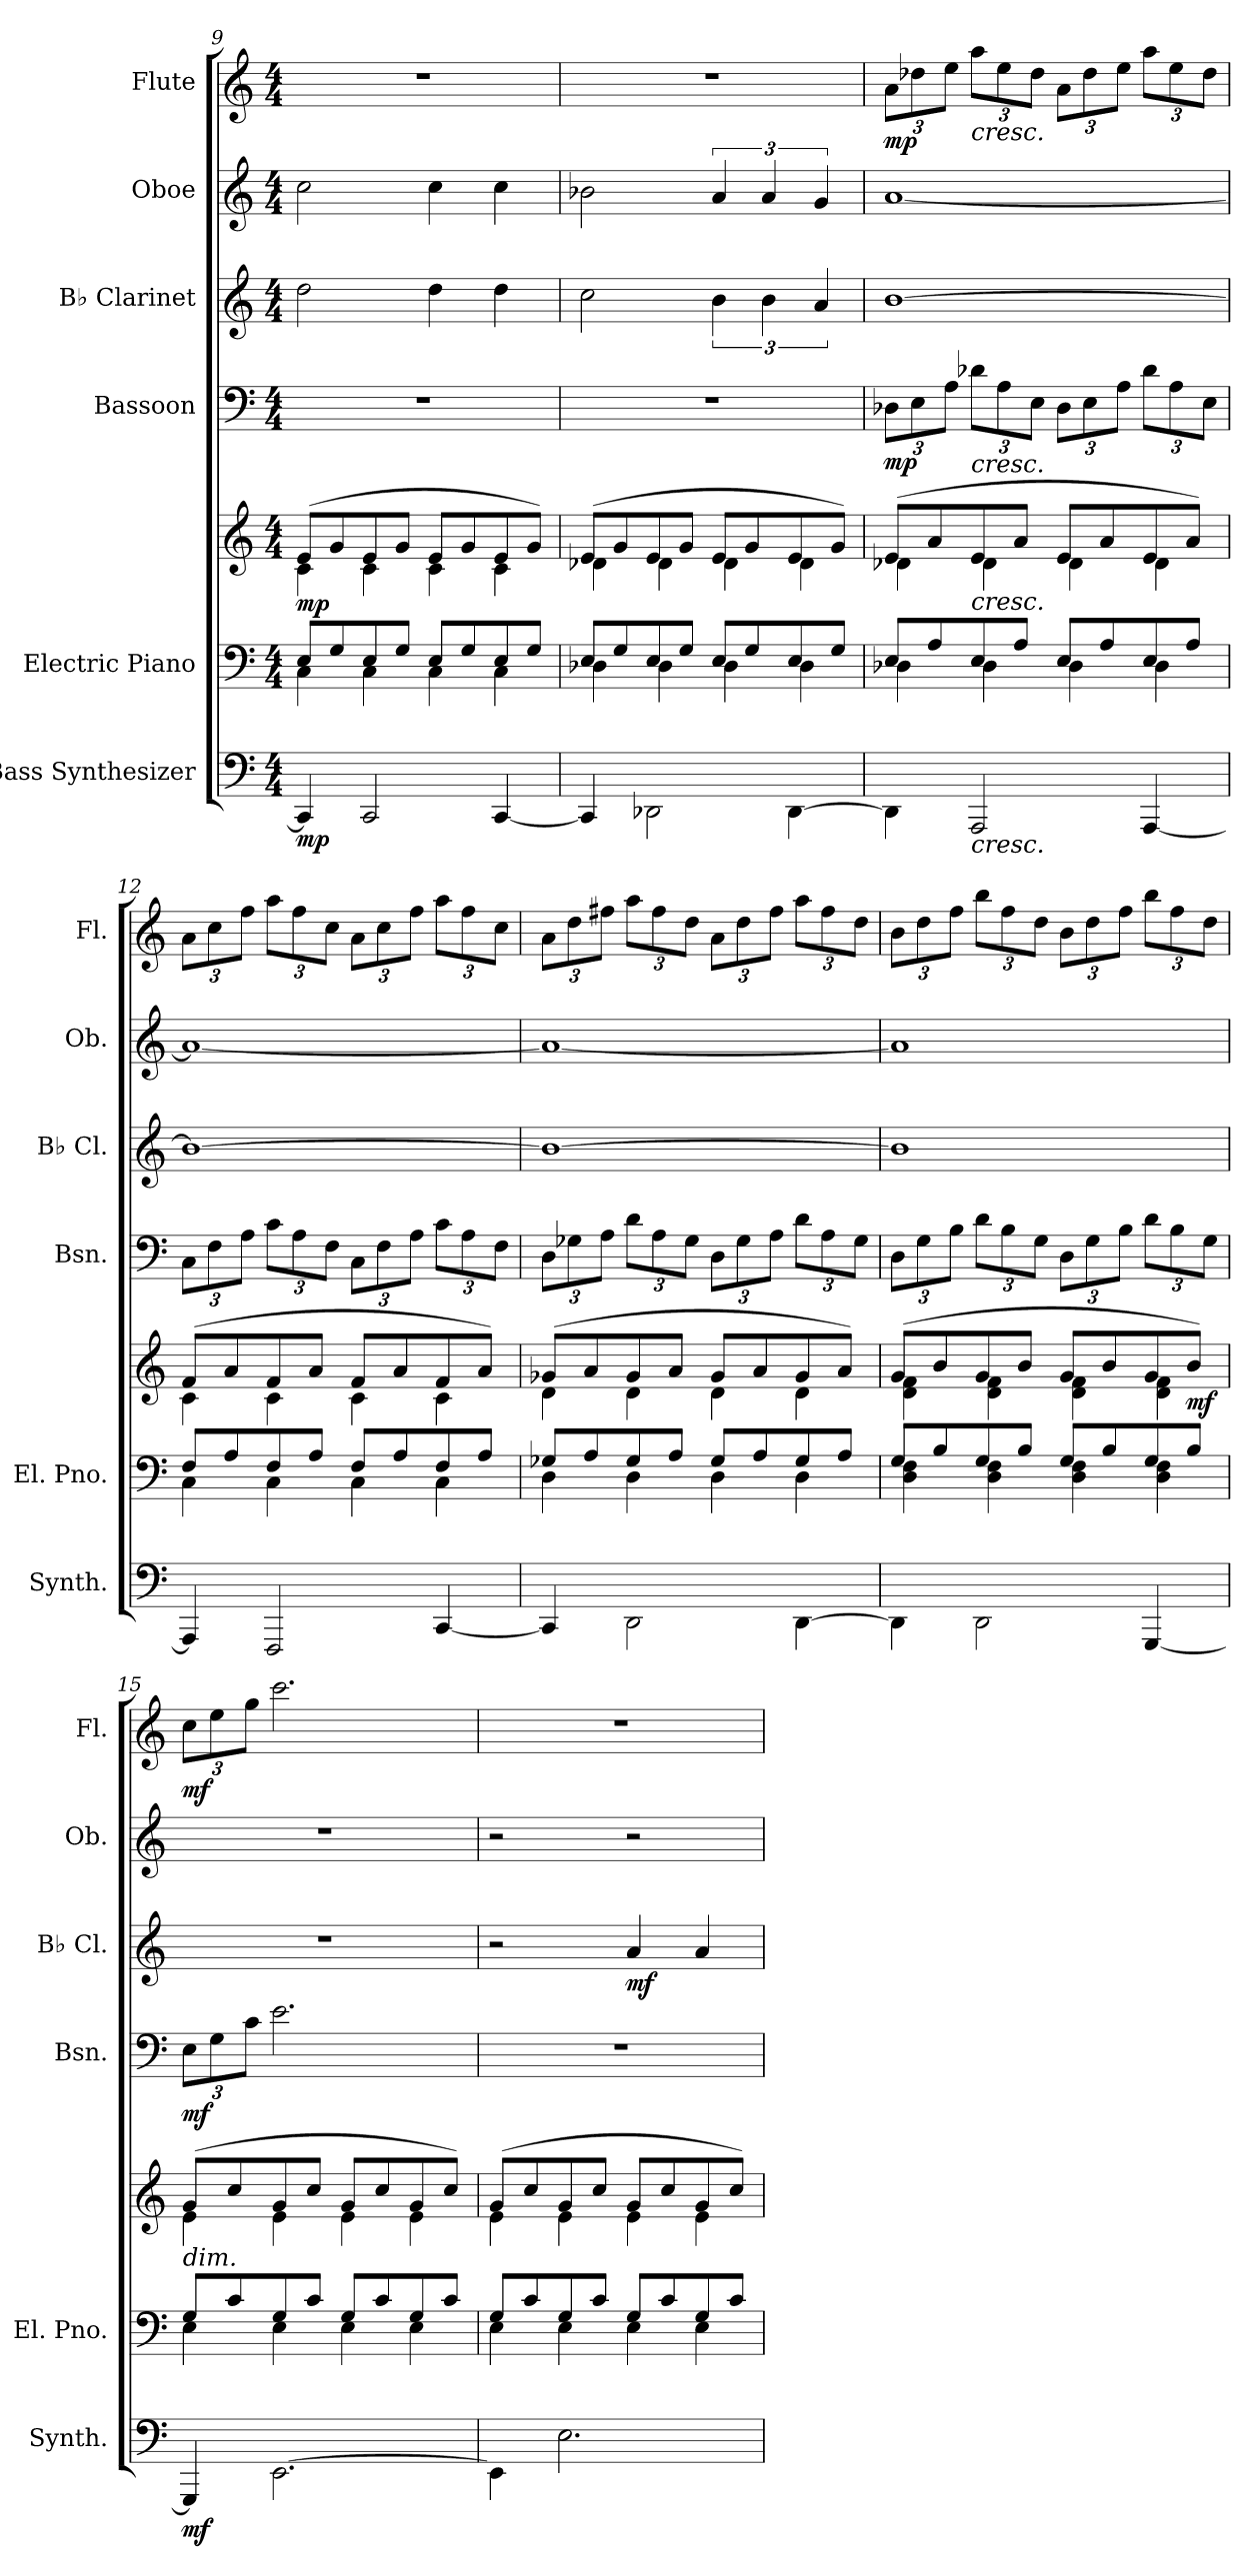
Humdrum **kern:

**kern	**dynam	**kern	**kern	**dynam	**kern	**dynam	**kern	**dynam	**kern	**kern	**dynam
*part6	*part6	*part5	*part5	*part5	*part4	*part4	*part3	*part3	*part2	*part1	*part1
*staff7	*staff7	*staff6	*staff5	*staff5/6	*staff4	*staff4	*staff3	*staff3	*staff2	*staff1	*staff1
*I"Bass Synthesizer	*	*I"Electric Piano	*	*	*I"Bassoon	*	*I"B♭ Clarinet	*	*I"Oboe	*I"Flute	*
*I'Synth.	*	*I'El. Pno.	*	*	*I'Bsn.	*	*I'B♭ Cl.	*	*I'Ob.	*I'Fl.	*
*clefF4	*	*clefF4	*clefG2	*	*clefF4	*	*clefG2	*	*clefG2	*clefG2	*
*	*	*	*	*	*	*	*ITrd1c2	*	*	*	*
*k[]	*	*k[]	*k[]	*	*k[]	*	*k[b-e-]	*	*k[]	*k[]	*
*M4/4	*	*M4/4	*M4/4	*	*M4/4	*	*M4/4	*	*M4/4	*M4/4	*
=9	=9	=9	=9	=9	=9	=9	=9	=9	=9	=9	=9
*	*	*^	*^	*	*	*	*	*	*	*	*
!	!LO:DY:b	!	!	!	!	!LO:DY:b	!	!	!	!	!	!	!
4CC/]	mp	8E/L	4C\	(>8e/L	4c\	mp	1r	.	2cc\	.	2cc\	1r	.
.	.	8G/	.	8g/	.	.	.	.	.	.	.	.	.
2CC/	.	8E/	4C\	8e/	4c\	.	.	.	.	.	.	.	.
.	.	8G/J	.	8g/J	.	.	.	.	.	.	.	.	.
.	.	8E/L	4C\	8e/L	4c\	.	.	.	4cc\	.	4cc\	.	.
.	.	8G/	.	8g/	.	.	.	.	.	.	.	.	.
[4CC/	.	8E/	4C\	8e/	4c\	.	.	.	4cc\	.	4cc\	.	.
.	.	8G/J	.	8g/J)	.	.	.	.	.	.	.	.	.
!!LO:PB:g=z
=10	=10	=10	=10	=10	=10	=10	=10	=10	=10	=10	=10	=10	=10
4CC/]	.	8E/L	4D-X\	(>8e/L	4d-X\	.	1r	.	2b-\	.	2b-X\	1r	.
.	.	8G/	.	8g/	.	.	.	.	.	.	.	.	.
2DD-X\	.	8E/	4D-\	8e/	4d-\	.	.	.	.	.	.	.	.
.	.	8G/J	.	8g/J	.	.	.	.	.	.	.	.	.
.	.	8E/L	4D-\	8e/L	4d-\	.	.	.	6a\	.	6a/	.	.
.	.	8G/	.	8g/	.	.	.	.	.	.	.	.	.
.	.	.	.	.	.	.	.	.	6a\	.	6a/	.	.
[4DD-\	.	8E/	4D-\	8e/	4d-\	.	.	.	.	.	.	.	.
.	.	.	.	.	.	.	.	.	6g/	.	6g/	.	.
.	.	8G/J	.	8g/J)	.	.	.	.	.	.	.	.	.
=11	=11	=11	=11	=11	=11	=11	=11	=11	=11	=11	=11	=11	=11
*	*	*	*	*	*	*	*Xbrackettup	*	*	*	*	*Xbrackettup	*
!	!	!	!	!	!	!	!	!LO:DY:b	!	!	!	!	!LO:DY:b
4DD-\]	.	8E/L	4D-X\	(>8e/L	4d-X\	.	12D-X\L	mp	[1a	.	[1a	12a\L	mp
.	.	.	.	.	.	.	12E\	.	.	.	.	12dd-X\	.
.	.	8A/	.	8a/	.	.	.	.	.	.	.	.	.
.	.	.	.	.	.	.	12A\J	.	.	.	.	12ee\J	.
!	!	!	!	!	!	!	!	!	!	!	!	!LO:TX:b:i:t=cresc.	!
!	!	!	!	!	!	!	!LO:TX:b:i:t=cresc.	!	!	!	!	!	!
!	!	!	!	!LO:TX:b:i:t=cresc.	!	!	!	!	!	!	!	!	!
!LO:TX:b:i:t=cresc.	!	!	!	!	!	!	!	!	!	!	!	!	!
2AAA/	.	8E/	4D-\	8e/	4d-\	.	12d-X\L	.	.	.	.	12aa\L	.
.	.	.	.	.	.	.	12A\	.	.	.	.	12ee\	.
.	.	8A/J	.	8a/J	.	.	.	.	.	.	.	.	.
.	.	.	.	.	.	.	12E\J	.	.	.	.	12dd-\J	.
.	.	8E/L	4D-\	8e/L	4d-\	.	12D-\L	.	.	.	.	12a\L	.
.	.	.	.	.	.	.	12E\	.	.	.	.	12dd-\	.
.	.	8A/	.	8a/	.	.	.	.	.	.	.	.	.
.	.	.	.	.	.	.	12A\J	.	.	.	.	12ee\J	.
[4AAA/	.	8E/	4D-\	8e/	4d-\	.	12d-\L	.	.	.	.	12aa\L	.
.	.	.	.	.	.	.	12A\	.	.	.	.	12ee\	.
.	.	8A/J	.	8a/J)	.	.	.	.	.	.	.	.	.
.	.	.	.	.	.	.	12E\J	.	.	.	.	12dd-\J	.
!!LO:PB:g=z
=12	=12	=12	=12	=12	=12	=12	=12	=12	=12	=12	=12	=12	=12
4AAA/]	.	8F/L	4C\	(>8f/L	4c\	.	12C\L	.	1a_	.	1a_	12a\L	.
.	.	.	.	.	.	.	12F\	.	.	.	.	12cc\	.
.	.	8A/	.	8a/	.	.	.	.	.	.	.	.	.
.	.	.	.	.	.	.	12A\J	.	.	.	.	12ff\J	.
2FFF/	.	8F/	4C\	8f/	4c\	.	12c\L	.	.	.	.	12aa\L	.
.	.	.	.	.	.	.	12A\	.	.	.	.	12ff\	.
.	.	8A/J	.	8a/J	.	.	.	.	.	.	.	.	.
.	.	.	.	.	.	.	12F\J	.	.	.	.	12cc\J	.
.	.	8F/L	4C\	8f/L	4c\	.	12C\L	.	.	.	.	12a\L	.
.	.	.	.	.	.	.	12F\	.	.	.	.	12cc\	.
.	.	8A/	.	8a/	.	.	.	.	.	.	.	.	.
.	.	.	.	.	.	.	12A\J	.	.	.	.	12ff\J	.
[4CC/	.	8F/	4C\	8f/	4c\	.	12c\L	.	.	.	.	12aa\L	.
.	.	.	.	.	.	.	12A\	.	.	.	.	12ff\	.
.	.	8A/J	.	8a/J)	.	.	.	.	.	.	.	.	.
.	.	.	.	.	.	.	12F\J	.	.	.	.	12cc\J	.
=13	=13	=13	=13	=13	=13	=13	=13	=13	=13	=13	=13	=13	=13
4CC/]	.	8G-X/L	4D\	(>8g-X/L	4d\	.	12D\L	.	1a_	.	1a_	12a\L	.
.	.	.	.	.	.	.	12G-X\	.	.	.	.	12dd\	.
.	.	8A/	.	8a/	.	.	.	.	.	.	.	.	.
.	.	.	.	.	.	.	12A\J	.	.	.	.	12ff#X\J	.
2DD\	.	8G-/	4D\	8g-/	4d\	.	12d\L	.	.	.	.	12aa\L	.
.	.	.	.	.	.	.	12A\	.	.	.	.	12ff#\	.
.	.	8A/J	.	8a/J	.	.	.	.	.	.	.	.	.
.	.	.	.	.	.	.	12G-\J	.	.	.	.	12dd\J	.
.	.	8G-/L	4D\	8g-/L	4d\	.	12D\L	.	.	.	.	12a\L	.
.	.	.	.	.	.	.	12G-\	.	.	.	.	12dd\	.
.	.	8A/	.	8a/	.	.	.	.	.	.	.	.	.
.	.	.	.	.	.	.	12A\J	.	.	.	.	12ff#\J	.
[4DD\	.	8G-/	4D\	8g-/	4d\	.	12d\L	.	.	.	.	12aa\L	.
.	.	.	.	.	.	.	12A\	.	.	.	.	12ff#\	.
.	.	8A/J	.	8a/J)	.	.	.	.	.	.	.	.	.
.	.	.	.	.	.	.	12G-\J	.	.	.	.	12dd\J	.
!!LO:PB:g=z
=14	=14	=14	=14	=14	=14	=14	=14	=14	=14	=14	=14	=14	=14
4DD\]	.	8G/L	4D\ 4F\	(>8g/L	4d\ 4f\	.	12D\L	.	1a]	.	1a]	12b\L	.
.	.	.	.	.	.	.	12G\	.	.	.	.	12dd\	.
.	.	8B/	.	8b/	.	.	.	.	.	.	.	.	.
.	.	.	.	.	.	.	12B\J	.	.	.	.	12ff\J	.
2DD\	.	8G/	4D\ 4F\	8g/	4d\ 4f\	.	12d\L	.	.	.	.	12bb\L	.
.	.	.	.	.	.	.	12B\	.	.	.	.	12ff\	.
.	.	8B/J	.	8b/J	.	.	.	.	.	.	.	.	.
.	.	.	.	.	.	.	12G\J	.	.	.	.	12dd\J	.
.	.	8G/L	4D\ 4F\	8g/L	4d\ 4f\	.	12D\L	.	.	.	.	12b\L	.
.	.	.	.	.	.	.	12G\	.	.	.	.	12dd\	.
.	.	8B/	.	8b/	.	.	.	.	.	.	.	.	.
.	.	.	.	.	.	.	12B\J	.	.	.	.	12ff\J	.
[4GGG/	.	8G/	4D\ 4F\	8g/	4d\ 4f\	.	12d\L	.	.	.	.	12bb\L	.
.	.	.	.	.	.	.	12B\	.	.	.	.	12ff\	.
!	!	!	!	!	!	!LO:DY:b	!	!	!	!	!	!	!
.	.	8B/J	.	8b/J)	.	mf	.	.	.	.	.	.	.
.	.	.	.	.	.	.	12G\J	.	.	.	.	12dd\J	.
=15	=15	=15	=15	=15	=15	=15	=15	=15	=15	=15	=15	=15	=15
!	!	!	!	!LO:TX:b:i:t=dim.	!	!	!	!	!	!	!	!	!
!	!LO:DY:b	!	!	!	!	!	!	!LO:DY:b	!	!	!	!	!LO:DY:b
4GGG/]	mf	8G/L	4E\	(>8g/L	4e\	.	12E\L	mf	1r	.	1r	12cc\L	mf
.	.	.	.	.	.	.	12G\	.	.	.	.	12ee\	.
.	.	8c/	.	8cc/	.	.	.	.	.	.	.	.	.
.	.	.	.	.	.	.	12c\J	.	.	.	.	12gg\J	.
[2.EE\	.	8G/	4E\	8g/	4e\	.	2.e\	.	.	.	.	2.ccc\	.
.	.	8c/J	.	8cc/J	.	.	.	.	.	.	.	.	.
.	.	8G/L	4E\	8g/L	4e\	.	.	.	.	.	.	.	.
.	.	8c/	.	8cc/	.	.	.	.	.	.	.	.	.
.	.	8G/	4E\	8g/	4e\	.	.	.	.	.	.	.	.
.	.	8c/J	.	8cc/J)	.	.	.	.	.	.	.	.	.
=16	=16	=16	=16	=16	=16	=16	=16	=16	=16	=16	=16	=16	=16
4EE\]	.	8G/L	4E\	(>8g/L	4e\	.	1r	.	2r	.	2r	1r	.
.	.	8c/	.	8cc/	.	.	.	.	.	.	.	.	.
2.E\	.	8G/	4E\	8g/	4e\	.	.	.	.	.	.	.	.
.	.	8c/J	.	8cc/J	.	.	.	.	.	.	.	.	.
!	!	!	!	!	!	!	!	!	!	!LO:DY:b	!	!	!
.	.	8G/L	4E\	8g/L	4e\	.	.	.	4g/	mf	2r	.	.
.	.	8c/	.	8cc/	.	.	.	.	.	.	.	.	.
.	.	8G/	4E\	8g/	4e\	.	.	.	4g/	.	.	.	.
.	.	8c/J	.	8cc/J)	.	.	.	.	.	.	.	.	.
*	*	*v	*v	*	*	*	*	*	*	*	*	*	*
*	*	*	*v	*v	*	*	*	*	*	*	*	*
=	=	=	=	=	=	=	=	=	=	=	=
*-	*-	*-	*-	*-	*-	*-	*-	*-	*-	*-	*-
